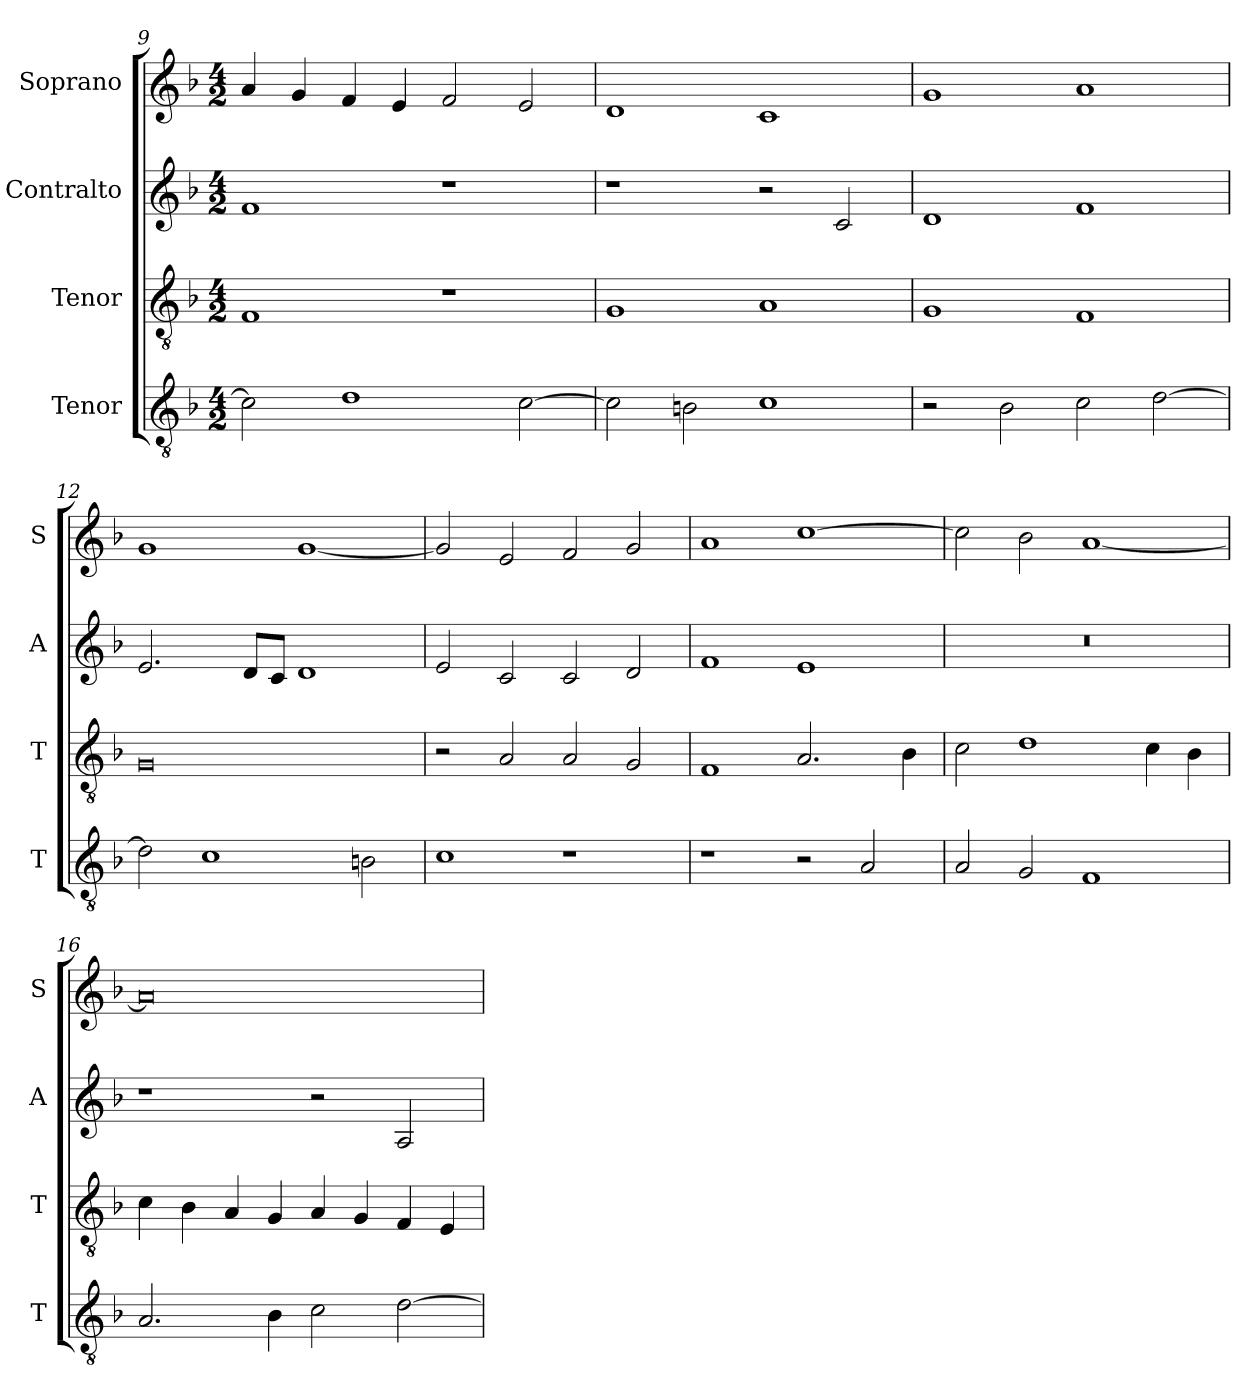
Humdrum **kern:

**kern	**kern	**kern	**kern
*part4	*part3	*part2	*part1
*staff4	*staff3	*staff2	*staff1
*I"Tenor	*I"Tenor	*I"Contralto	*I"Soprano
*I'T	*I'T	*I'A	*I'S
*clefGv2	*clefGv2	*clefG2	*clefG2
*k[b-]	*k[b-]	*k[b-]	*k[b-]
*F:ion	*F:ion	*F:ion	*F:ion
*M4/2	*M4/2	*M4/2	*M4/2
=9	=9	=9	=9
2c]	1F	1f	4a
.	.	.	4g
1d	.	.	4f
.	.	.	4e
.	1r	1r	2f
[2c	.	.	2e
=10	=10	=10	=10
2c]	1G	1r	1d
2Bn	.	.	.
1c	1A	2r	1c
.	.	2c	.
=11	=11	=11	=11
2r	1G	1d	1g
2B-	.	.	.
2c	1F	1f	1a
[2d	.	.	.
=12	=12	=12	=12
2d]	0G	2.e	1g
1c	.	.	.
.	.	8d/L	.
.	.	8c/J	.
.	.	1d	[1g
2Bn	.	.	.
=13	=13	=13	=13
1c	2r	2e	2g]
.	2A	2c	2e
1r	2A	2c	2f
.	2G	2d	2g
=14	=14	=14	=14
1r	1F	1f	1a
2r	2.A	1e	[1cc
2A	.	.	.
.	4B-	.	.
=15	=15	=15	=15
2A	2c	0r	2cc]
2G	1d	.	2b-
1F	.	.	[1a
.	4c	.	.
.	4B-	.	.
=16	=16	=16	=16
2.A	4c	1r	0a]
.	4B-	.	.
.	4A	.	.
4B-	4G	.	.
2c	4A	2r	.
.	4G	.	.
[2d	4F	2A	.
.	4E	.	.
=	=	=	=
*-	*-	*-	*-
